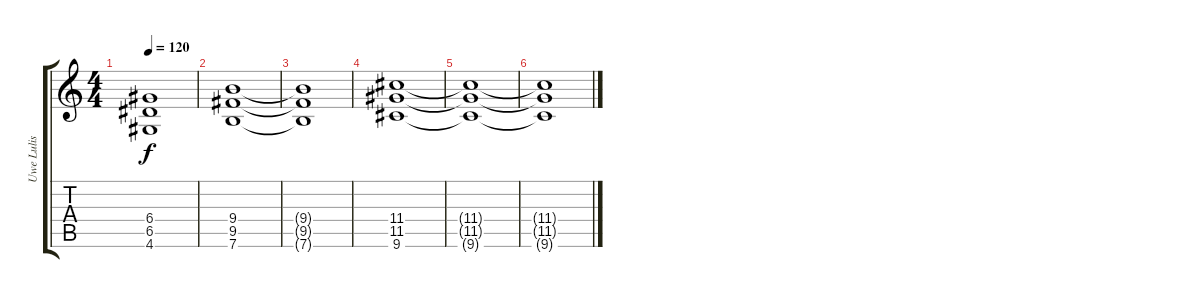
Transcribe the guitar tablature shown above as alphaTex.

\track ("Uwe Lulis Guitar" "Uwe Lulis ") {instrument electricguitarjazz}
\staff {score tabs}
\tuning (E4 B3 G3 D3 A2 E2) {hide}
\ts (4 4)
\tempo 120
\clef g2
\ks c
(6.4 6.5 4.6).1{dy f} |
(9.4 9.5 7.6).1 |
(9.4{t} 9.5{t} 7.6{t}).1 |
(11.4 11.5 9.6).1 |
(11.4{t} 11.5{t} 9.6{t}).1 |
(11.4{t} 11.5{t} 9.6{t}).1
